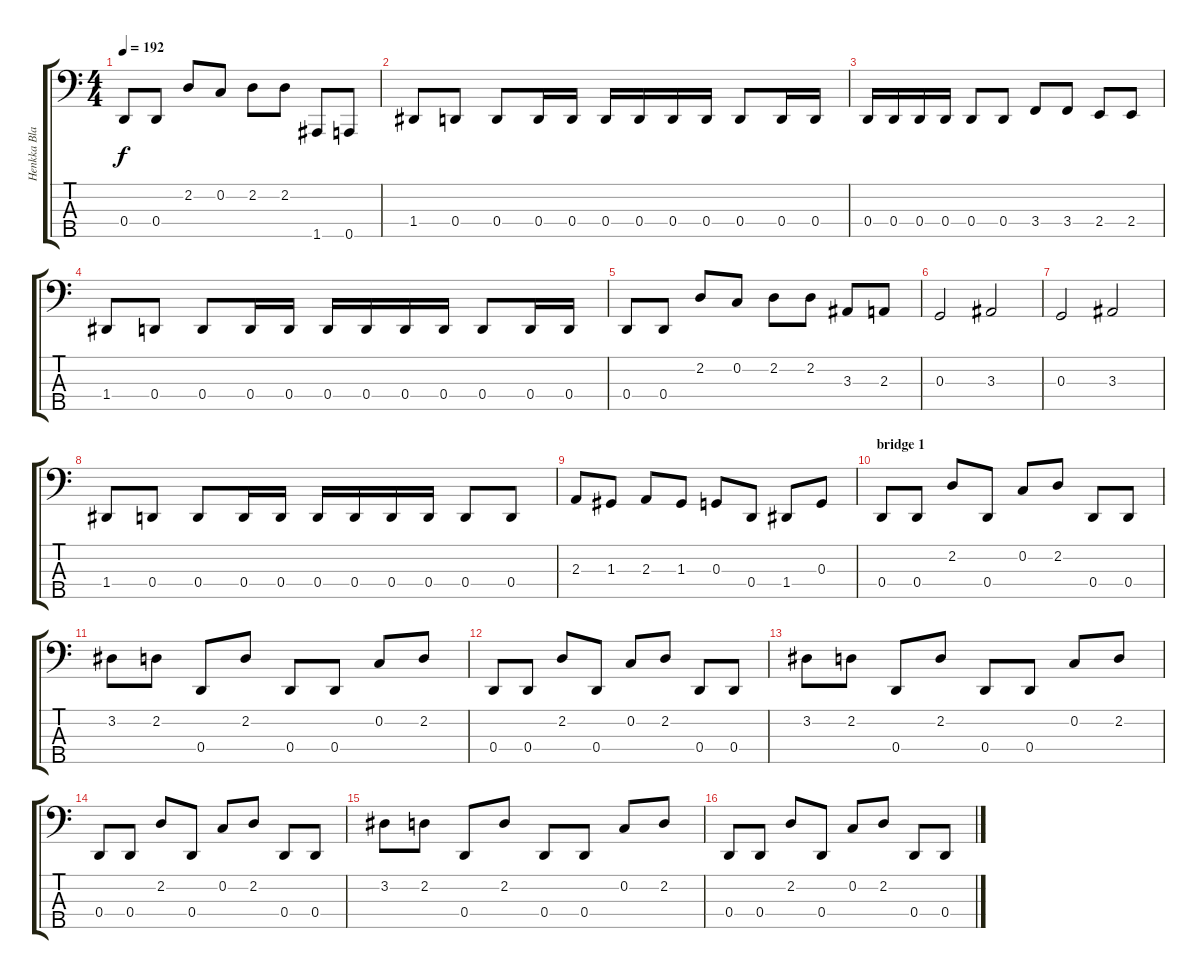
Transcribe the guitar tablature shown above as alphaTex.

\track ("Henkka Blacksmith" "Henkka Bla") {instrument electricbasspick}
\staff {score tabs}
\tuning (F2 C2 G1 D1 A0) {hide}
\ts (4 4)
\tempo 192
\clef f4
\ks c
0.4.8{dy f} 0.4.8 2.2.8 0.2.8 2.2.8 2.2.8 1.5.8 0.5.8 |
1.4.8 0.4.8 0.4.8 0.4.16 0.4.16 0.4.16 0.4.16 0.4.16 0.4.16 0.4.8 0.4.16 0.4.16 |
0.4.16 0.4.16 0.4.16 0.4.16 0.4.8 0.4.8 3.4.8 3.4.8 2.4.8 2.4.8 |
1.4.8 0.4.8 0.4.8 0.4.16 0.4.16 0.4.16 0.4.16 0.4.16 0.4.16 0.4.8 0.4.16 0.4.16 |
0.4.8 0.4.8 2.2.8 0.2.8 2.2.8 2.2.8 3.3.8 2.3.8 |
0.3.2 3.3.2 |
0.3.2 3.3.2 |
1.4.8 0.4.8 0.4.8 0.4.16 0.4.16 0.4.16 0.4.16 0.4.16 0.4.16 0.4.8 0.4.8 |
2.3.8 1.3.8 2.3.8 1.3.8 0.3.8 0.4.8 1.4.8 0.3.8 |
\section ("" "bridge 1")
0.4.8 0.4.8 2.2.8 0.4.8 0.2.8 2.2.8 0.4.8 0.4.8 |
3.2.8 2.2.8 0.4.8 2.2.8 0.4.8 0.4.8 0.2.8 2.2.8 |
0.4.8 0.4.8 2.2.8 0.4.8 0.2.8 2.2.8 0.4.8 0.4.8 |
3.2.8 2.2.8 0.4.8 2.2.8 0.4.8 0.4.8 0.2.8 2.2.8 |
0.4.8 0.4.8 2.2.8 0.4.8 0.2.8 2.2.8 0.4.8 0.4.8 |
3.2.8 2.2.8 0.4.8 2.2.8 0.4.8 0.4.8 0.2.8 2.2.8 |
0.4.8 0.4.8 2.2.8 0.4.8 0.2.8 2.2.8 0.4.8 0.4.8
